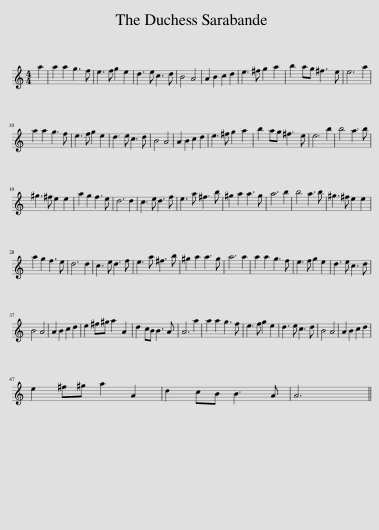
X:1
L:1/8
M:4/4
I:linebreak $
K:C
V:1 treble
V:1
 a2 | a2 a2 g3 f | e3 f g2 e2 | d3 e c3 d | B4 A4 | %5
 A2 B2 c2 d2 | e3 ^f g2 a2 | b2 ag ^f3 e | e6 a2 |$ a2 a2 g3 f | %10
 e3 f g2 e2 | d3 e c3 d | B4 A4 | A2 B2 c2 d2 | e3 ^f g2 a2 | %15
 b2 ag ^f3 e | e6 b2 | b4 a3 b |$ ^g3 ^f e2 e2 | a2 g2 f3 e | %20
 d6 d2 | c3 e d3 f | e3 a ^f3 b | ^g2 a2 a3 g | a6 b2 | %25
 b4 a3 b | ^g3 ^f e2 e2 |$ a2 g2 f3 e | d6 d2 | c3 e d3 f | %30
 e3 a ^f3 b | ^g2 a2 a3 g | a6 a2 | a2 a2 g3 f | e3 f g2 e2 | %35
 d3 e c3 d |$ B4 A4 | A2 B2 c2 d2 | e2 ^f^g a2 A2 | d2 cB B3 A | %40
 A6 a2 | a2 a2 g3 f | e3 f g2 e2 | d3 e c3 d | B4 A4 | %45
 A2 B2 c2 d2 |$ e2 ^f^g a2 A2 | d2 cB B3 A | A6 || %49
